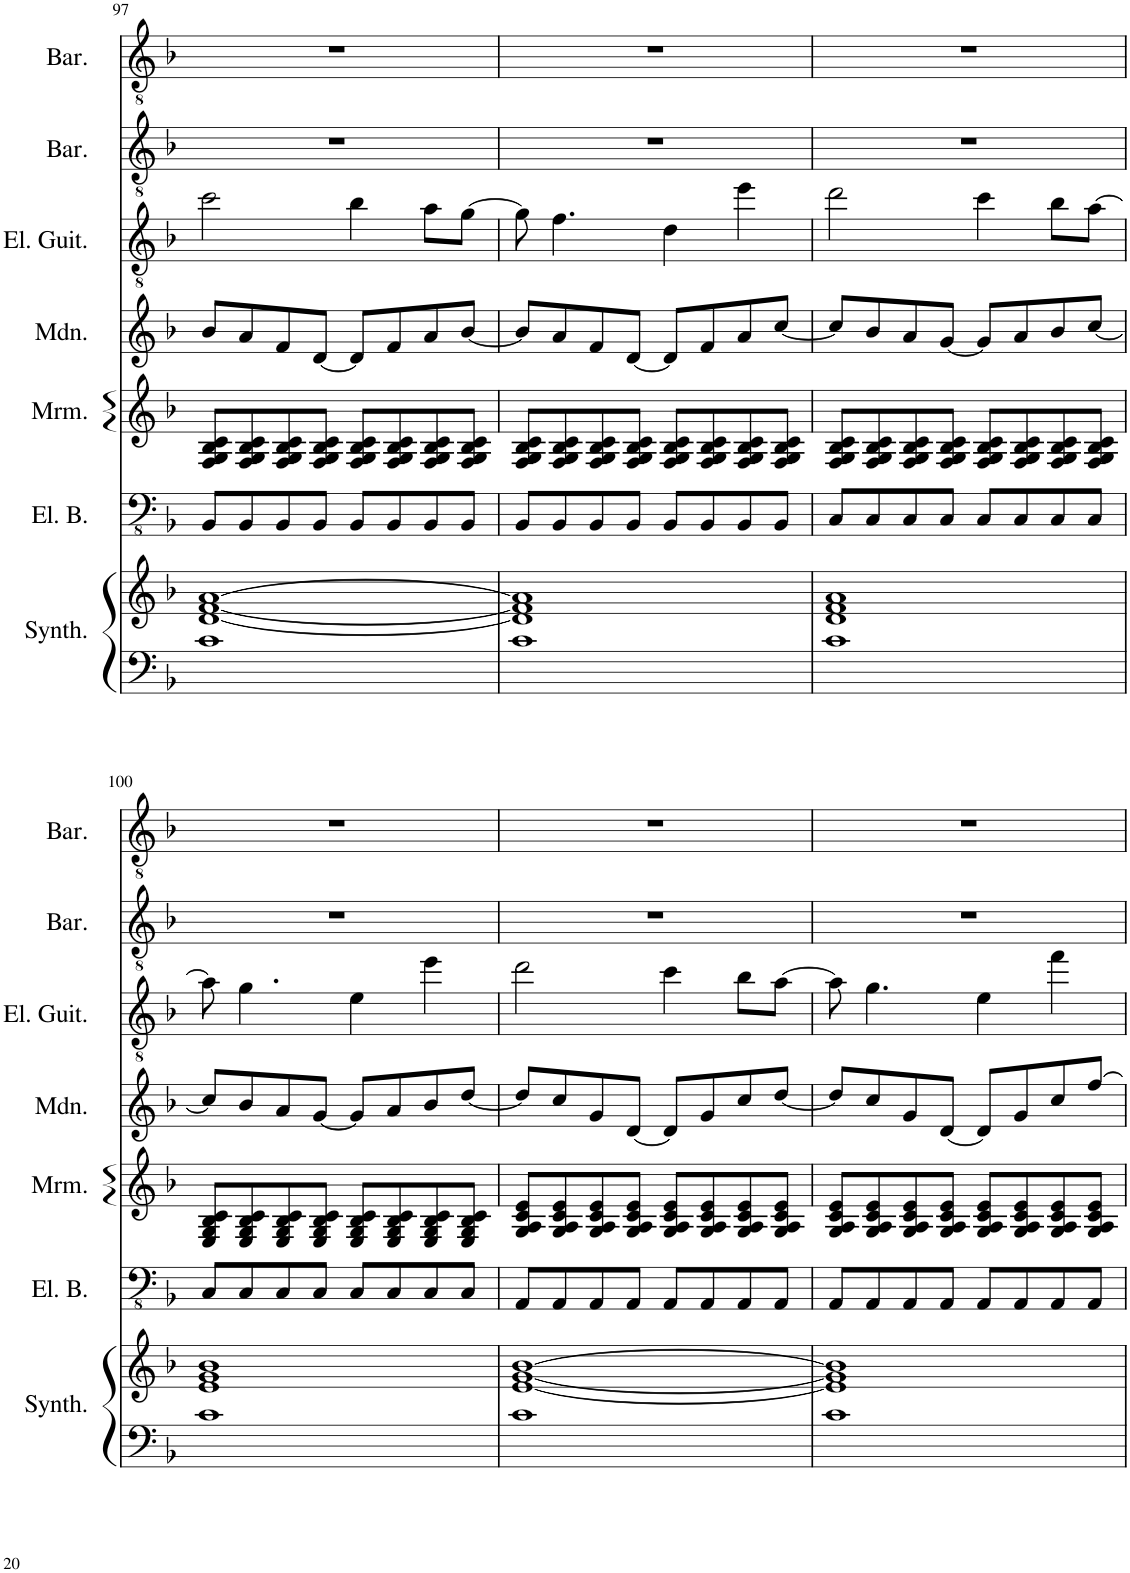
**kern	**kern	**kern	**kern	**kern	**kern	**kern	**kern
*part7	*part7	*part6	*part5	*part4	*part3	*part2	*part1
*staff8	*staff7	*staff6	*staff5	*staff4	*staff3	*staff2	*staff1
*I"String Synthesizer	*	*I"Electric Bass	*I"Marimba	*I"Mandolin	*I"Electric Guitar	*I"Baritone	*I"Baritone
*I'Synth.	*	*I'El. B.	*I'Mrm.	*I'Mdn.	*I'El. Guit.	*I'Bar.	*I'Bar.
!!LO:PB:g=z
*clefF4	*clefG2	*clefFv4	*clefG2	*clefG2	*clefGv2	*clefGv2	*clefGv2
*k[b-]	*k[b-]	*k[b-]	*k[b-]	*k[b-]	*k[b-]	*k[b-]	*k[b-]
*M4/4	*M4/4	*M4/4	*M4/4	*M4/4	*M4/4	*M4/4	*M4/4
=97	=97	=97	=97	=97	=97	=97	=97
1c	[1d [1f [1a	8BBB-/L	8F/ 8G/ 8B-/ 8c/L	8b-/L	2cc\	1r	1r
.	.	8BBB-/	8F/ 8G/ 8B-/ 8c/	8a/	.	.	.
.	.	8BBB-/	8F/ 8G/ 8B-/ 8c/	8f/	.	.	.
.	.	8BBB-/J	8F/ 8G/ 8B-/ 8c/J	[8d/J	.	.	.
.	.	8BBB-/L	8F/ 8G/ 8B-/ 8c/L	8d/L]	4b-\	.	.
.	.	8BBB-/	8F/ 8G/ 8B-/ 8c/	8f/	.	.	.
.	.	8BBB-/	8F/ 8G/ 8B-/ 8c/	8a/	8a\L	.	.
.	.	8BBB-/J	8F/ 8G/ 8B-/ 8c/J	[8b-/J	[8g\J	.	.
=98	=98	=98	=98	=98	=98	=98	=98
1c	1d] 1f] 1a]	8BBB-/L	8F/ 8G/ 8B-/ 8c/L	8b-/L]	8g\]	1r	1r
.	.	8BBB-/	8F/ 8G/ 8B-/ 8c/	8a/	4.f\	.	.
.	.	8BBB-/	8F/ 8G/ 8B-/ 8c/	8f/	.	.	.
.	.	8BBB-/J	8F/ 8G/ 8B-/ 8c/J	[8d/J	.	.	.
.	.	8BBB-/L	8F/ 8G/ 8B-/ 8c/L	8d/L]	4d\	.	.
.	.	8BBB-/	8F/ 8G/ 8B-/ 8c/	8f/	.	.	.
.	.	8BBB-/	8F/ 8G/ 8B-/ 8c/	8a/	4ee\	.	.
.	.	8BBB-/J	8F/ 8G/ 8B-/ 8c/J	[8cc/J	.	.	.
=99	=99	=99	=99	=99	=99	=99	=99
1c	1d 1f 1a	8CC/L	8F/ 8G/ 8B-/ 8c/L	8cc/L]	2dd\	1r	1r
.	.	8CC/	8F/ 8G/ 8B-/ 8c/	8b-/	.	.	.
.	.	8CC/	8F/ 8G/ 8B-/ 8c/	8a/	.	.	.
.	.	8CC/J	8F/ 8G/ 8B-/ 8c/J	[8g/J	.	.	.
.	.	8CC/L	8F/ 8G/ 8B-/ 8c/L	8g/L]	4cc\	.	.
.	.	8CC/	8F/ 8G/ 8B-/ 8c/	8a/	.	.	.
.	.	8CC/	8F/ 8G/ 8B-/ 8c/	8b-/	8b-\L	.	.
.	.	8CC/J	8F/ 8G/ 8B-/ 8c/J	[8cc/J	[8a\J	.	.
!!LO:LB:g=z
=100	=100	=100	=100	=100	=100	=100	=100
1c	1e 1g 1b-	8CC/L	8E/ 8G/ 8B-/ 8c/L	8cc/L]	8a\]	1r	1r
.	.	8CC/	8E/ 8G/ 8B-/ 8c/	8b-/	4.g\	.	.
.	.	8CC/	8E/ 8G/ 8B-/ 8c/	8a/	.	.	.
.	.	8CC/J	8E/ 8G/ 8B-/ 8c/J	[8g/J	.	.	.
.	.	8CC/L	8E/ 8G/ 8B-/ 8c/L	8g/L]	4e\	.	.
.	.	8CC/	8E/ 8G/ 8B-/ 8c/	8a/	.	.	.
.	.	8CC/	8E/ 8G/ 8B-/ 8c/	8b-/	4ee\	.	.
.	.	8CC/J	8E/ 8G/ 8B-/ 8c/J	[8dd/J	.	.	.
=101	=101	=101	=101	=101	=101	=101	=101
1c	[1e [1g [1b-	8AAA/L	8G/ 8A/ 8c/ 8e/L	8dd/L]	2dd\	1r	1r
.	.	8AAA/	8G/ 8A/ 8c/ 8e/	8cc/	.	.	.
.	.	8AAA/	8G/ 8A/ 8c/ 8e/	8g/	.	.	.
.	.	8AAA/J	8G/ 8A/ 8c/ 8e/J	[8d/J	.	.	.
.	.	8AAA/L	8G/ 8A/ 8c/ 8e/L	8d/L]	4cc\	.	.
.	.	8AAA/	8G/ 8A/ 8c/ 8e/	8g/	.	.	.
.	.	8AAA/	8G/ 8A/ 8c/ 8e/	8cc/	8b-\L	.	.
.	.	8AAA/J	8G/ 8A/ 8c/ 8e/J	[8dd/J	[8a\J	.	.
=102	=102	=102	=102	=102	=102	=102	=102
1c	1e] 1g] 1b-]	8AAA/L	8G/ 8A/ 8c/ 8e/L	8dd/L]	8a\]	1r	1r
.	.	8AAA/	8G/ 8A/ 8c/ 8e/	8cc/	4.g\	.	.
.	.	8AAA/	8G/ 8A/ 8c/ 8e/	8g/	.	.	.
.	.	8AAA/J	8G/ 8A/ 8c/ 8e/J	[8d/J	.	.	.
.	.	8AAA/L	8G/ 8A/ 8c/ 8e/L	8d/L]	4e\	.	.
.	.	8AAA/	8G/ 8A/ 8c/ 8e/	8g/	.	.	.
.	.	8AAA/	8G/ 8A/ 8c/ 8e/	8cc/	4ff\	.	.
.	.	8AAA/J	8G/ 8A/ 8c/ 8e/J	[8ff/J	.	.	.
=	=	=	=	=	=	=	=
*-	*-	*-	*-	*-	*-	*-	*-
